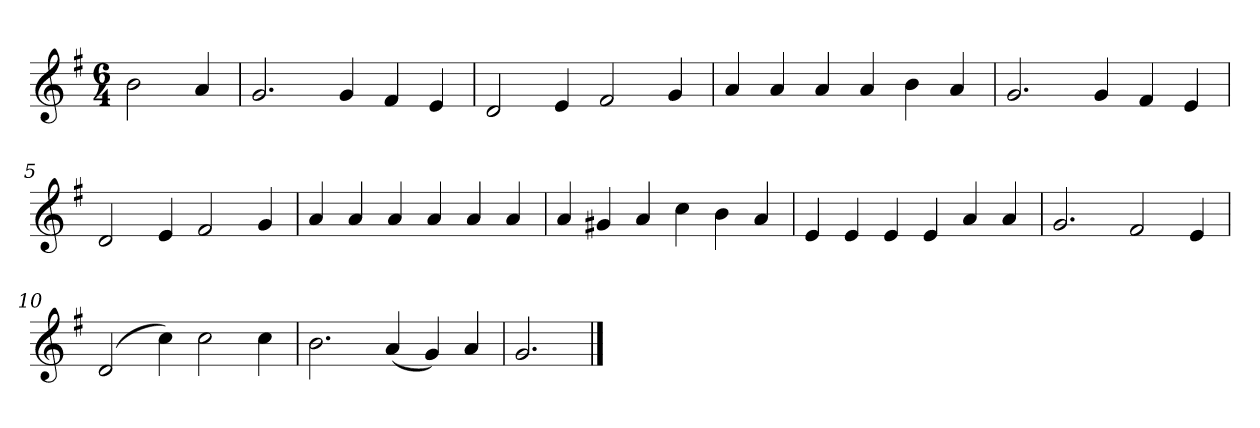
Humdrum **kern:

**kern
*part1
*staff1
*k[f#]
*M6/4
*MM120
=
2b
4a
=1
2.g
4g
4f#
4e
=2
2d
4e
2f#
4g
=3
4a
4a
4a
4a
4b
4a
=4
2.g
4g
4f#
4e
=5
2d
4e
2f#
4g
=6
4a
4a
4a
4a
4a
4a
=7
4a
4g#X
4a
4cc
4b
4a
=8
4e
4e
4e
4e
4a
4a
=9
2.g
2f#
4e
=10
(2d
4cc)
2cc
4cc
=11
2.b
(4a
4g)
4a
=12
2.g
==
*-
